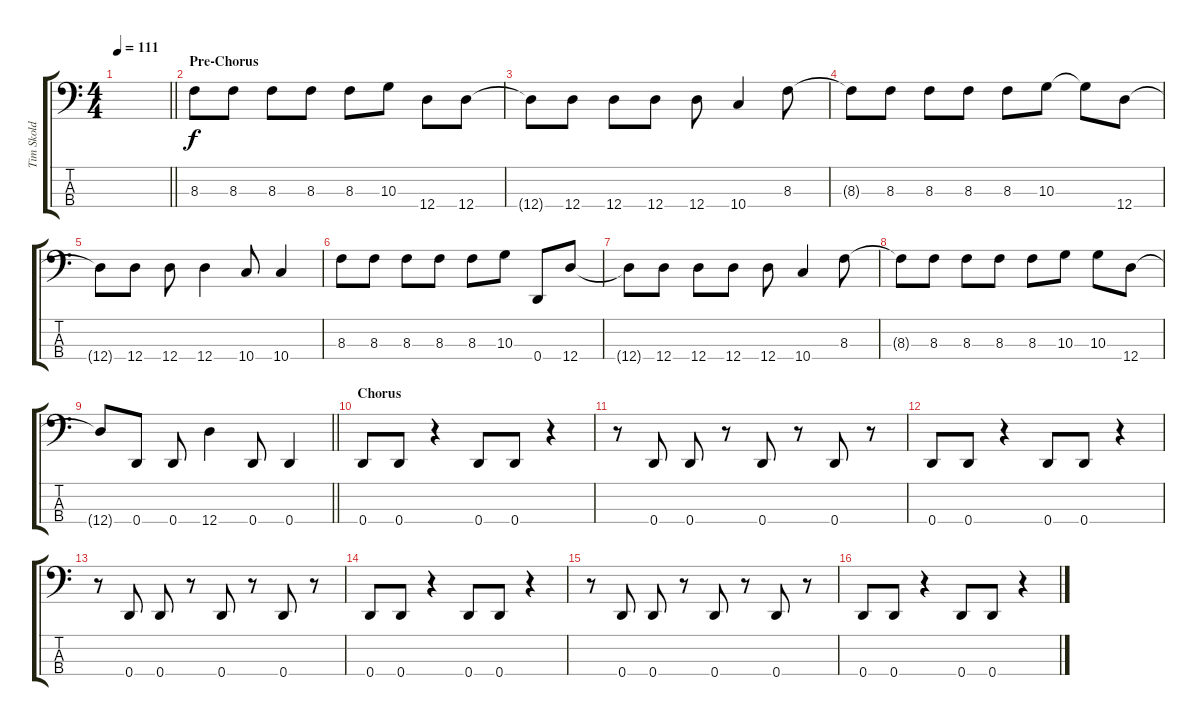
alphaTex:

\track ("Tim Skold" "Tim Skold") {instrument electricbasspick}
\staff {score tabs}
\tuning (G2 D2 A1 D1) {hide}
\ts (4 4)
\tempo 111
\clef f4
\barLineRight lightlight
\ks c
|
\section ("" "Pre-Chorus")
8.3.8 8.3.8 8.3.8 8.3.8 8.3.8 10.3.8 12.4.8 12.4.8 |
12.4{t}.8 12.4.8 12.4.8 12.4.8 12.4.8 10.4.4 8.3.8 |
8.3{t}.8 8.3.8 8.3.8 8.3.8 8.3.8 10.3.8 10.3{t}.8 12.4.8 |
12.4{t}.8 12.4.8 12.4.8 12.4.4 10.4.8 10.4.4 |
8.3.8 8.3.8 8.3.8 8.3.8 8.3.8 10.3.8 0.4.8 12.4.8 |
12.4{t}.8 12.4.8 12.4.8 12.4.8 12.4.8 10.4.4 8.3.8 |
8.3{t}.8 8.3.8 8.3.8 8.3.8 8.3.8 10.3.8 10.3.8 12.4.8 |
\barLineRight lightlight
12.4{t}.8 0.4.8 0.4.8 12.4.4 0.4.8 0.4.4 |
\section ("" "Chorus")
0.4.8 0.4.8 r.4 0.4.8 0.4.8 r.4 |
r.8 0.4.8 0.4.8 r.8 0.4.8 r.8 0.4.8 r.8 |
0.4.8 0.4.8 r.4 0.4.8 0.4.8 r.4 |
r.8 0.4.8 0.4.8 r.8 0.4.8 r.8 0.4.8 r.8 |
0.4.8 0.4.8 r.4 0.4.8 0.4.8 r.4 |
r.8 0.4.8 0.4.8 r.8 0.4.8 r.8 0.4.8 r.8 |
0.4.8 0.4.8 r.4 0.4.8 0.4.8 r.4
